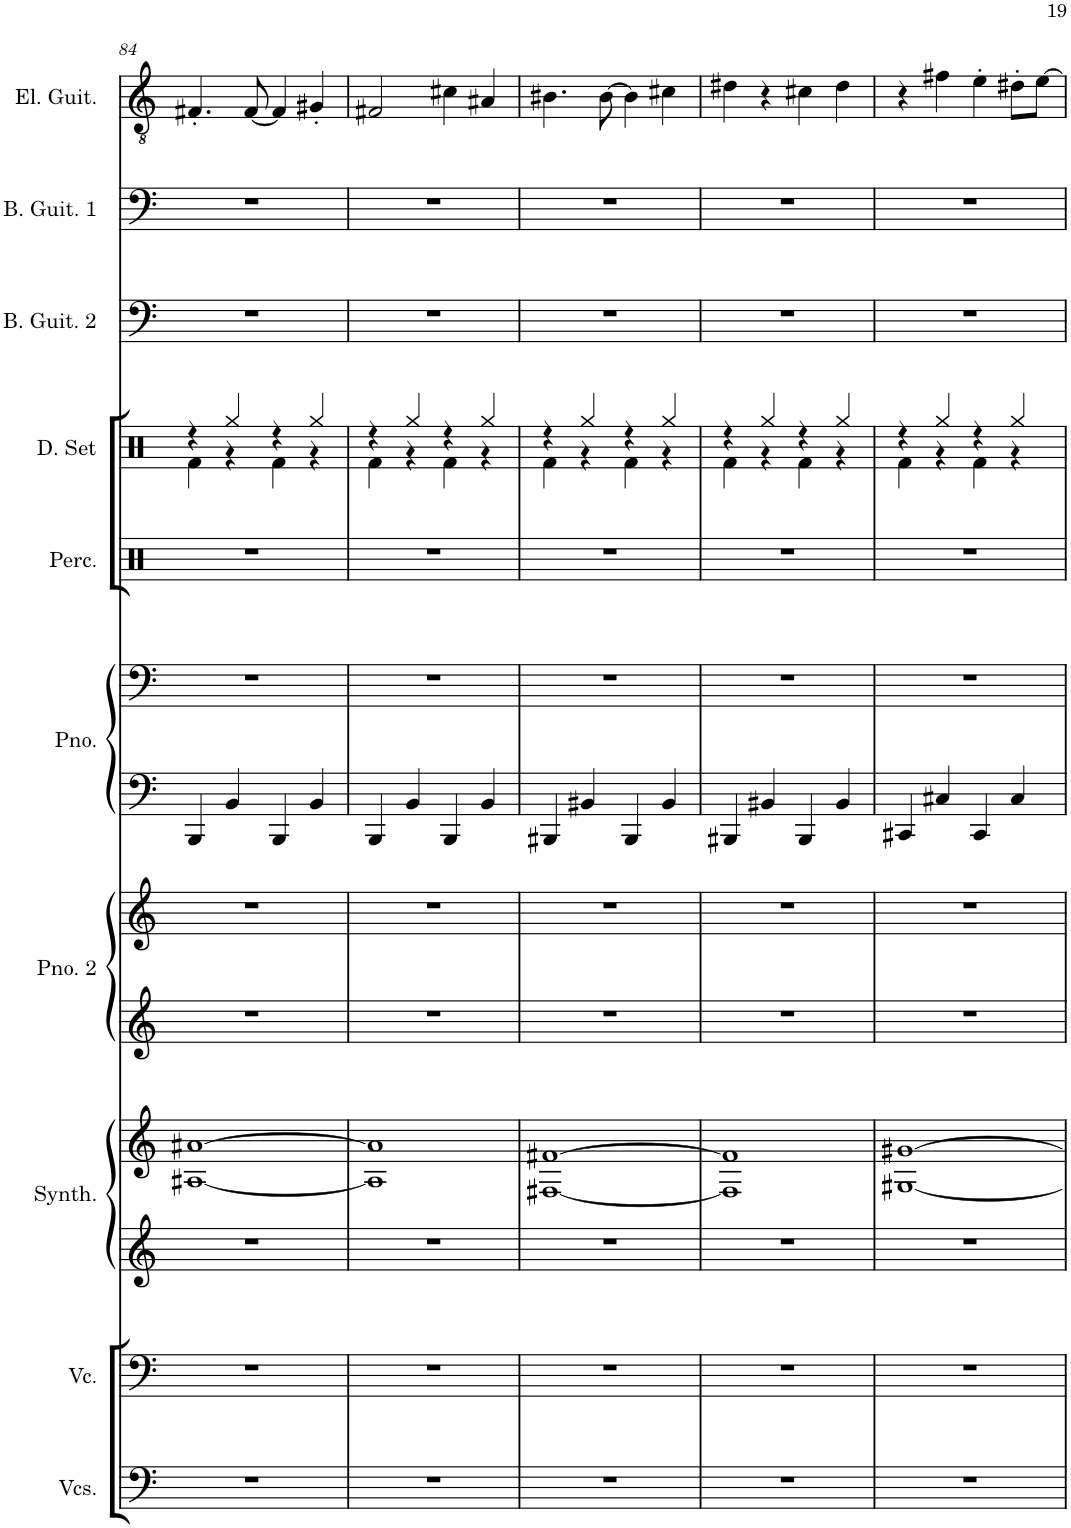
**kern	**kern	**kern	**kern	**kern	**kern	**kern	**kern	**kern	**kern	**kern	**kern	**kern
*part10	*part9	*part8	*part8	*part7	*part7	*part6	*part6	*part5	*part4	*part3	*part2	*part1
*staff13	*staff12	*staff11	*staff10	*staff9	*staff8	*staff7	*staff6	*staff5	*staff4	*staff3	*staff2	*staff1
*I"Violoncellos	*I"Violoncello	*I"Saw Synthesiser	*	*I"Piano 2	*	*I"Piano	*	*I"Percussion	*I"Drumset	*I"Bass Guitar 2	*I"Bass Guitar 1	*I"Electric Guitar
*I'Vcs.	*I'Vc.	*I'Synth.	*	*I'Pno. 2	*	*I'Pno.	*	*I'Perc.	*I'D. Set	*I'B. Guit. 2	*I'B. Guit. 1	*I'El. Guit.
!!LO:PB:g=z
*clefF4	*clefF4	*clefG2	*clefG2	*clefG2	*clefG2	*clefF4	*clefF4	*clefX	*clefX	*clefF4	*clefF4	*clefGv2
*	*	*	*	*	*	*	*	*	*	*Trd7c12	*Trd7c12	*
*k[]	*k[]	*k[]	*k[]	*k[]	*k[]	*k[]	*k[]	*k[]	*k[]	*k[]	*k[]	*k[]
*M4/4	*M4/4	*M4/4	*M4/4	*M4/4	*M4/4	*M4/4	*M4/4	*M4/4	*M4/4	*M4/4	*M4/4	*M4/4
=84	=84	=84	=84	=84	=84	=84	=84	=84	=84	=84	=84	=84
*	*	*	*	*	*	*	*	*	*^	*	*	*
1r	1r	1r	[1A#X [1a#X	1r	1r	4BBB/	1r	1r	4r	4Rf\	1r	1r	4.F#X'/
.	.	.	.	.	.	4BB/	.	.	4Rgg/	4r	.	.	.
.	.	.	.	.	.	.	.	.	.	.	.	.	[8F#/
.	.	.	.	.	.	4BBB/	.	.	4r	4Rf\	.	.	4F#/]
.	.	.	.	.	.	4BB/	.	.	4Rgg/	4r	.	.	4G#X'/
=85	=85	=85	=85	=85	=85	=85	=85	=85	=85	=85	=85	=85	=85
1r	1r	1r	1A#] 1a#]	1r	1r	4BBB/	1r	1r	4r	4Rf\	1r	1r	2F#X/
.	.	.	.	.	.	4BB/	.	.	4Rgg/	4r	.	.	.
.	.	.	.	.	.	4BBB/	.	.	4r	4Rf\	.	.	4c#X\
.	.	.	.	.	.	4BB/	.	.	4Rgg/	4r	.	.	4A#X/
=86	=86	=86	=86	=86	=86	=86	=86	=86	=86	=86	=86	=86	=86
1r	1r	1r	[1F#X [1f#X	1r	1r	4BBB#X/	1r	1r	4r	4Rf\	1r	1r	4.B#X\
.	.	.	.	.	.	4BB#X/	.	.	4Rgg/	4r	.	.	.
.	.	.	.	.	.	.	.	.	.	.	.	.	[8B#\
.	.	.	.	.	.	4BBB#/	.	.	4r	4Rf\	.	.	4B#\]
.	.	.	.	.	.	4BB#/	.	.	4Rgg/	4r	.	.	4c#X\
=87	=87	=87	=87	=87	=87	=87	=87	=87	=87	=87	=87	=87	=87
1r	1r	1r	1F#] 1f#]	1r	1r	4BBB#X/	1r	1r	4r	4Rf\	1r	1r	4d#X\
.	.	.	.	.	.	4BB#X/	.	.	4Rgg/	4r	.	.	4r
.	.	.	.	.	.	4BBB#/	.	.	4r	4Rf\	.	.	4c#X\
.	.	.	.	.	.	4BB#/	.	.	4Rgg/	4r	.	.	4d#\
=88	=88	=88	=88	=88	=88	=88	=88	=88	=88	=88	=88	=88	=88
1r	1r	1r	[1G#X [1g#X	1r	1r	4CC#X/	1r	1r	4r	4Rf\	1r	1r	4r
.	.	.	.	.	.	4C#X/	.	.	4Rgg/	4r	.	.	4f#X\
.	.	.	.	.	.	4CC#/	.	.	4r	4Rf\	.	.	4e'\
.	.	.	.	.	.	4C#/	.	.	4Rgg/	4r	.	.	8d#X'\L
.	.	.	.	.	.	.	.	.	.	.	.	.	[8e\J
*	*	*	*	*	*	*	*	*	*v	*v	*	*	*
=	=	=	=	=	=	=	=	=	=	=	=	=
*-	*-	*-	*-	*-	*-	*-	*-	*-	*-	*-	*-	*-
